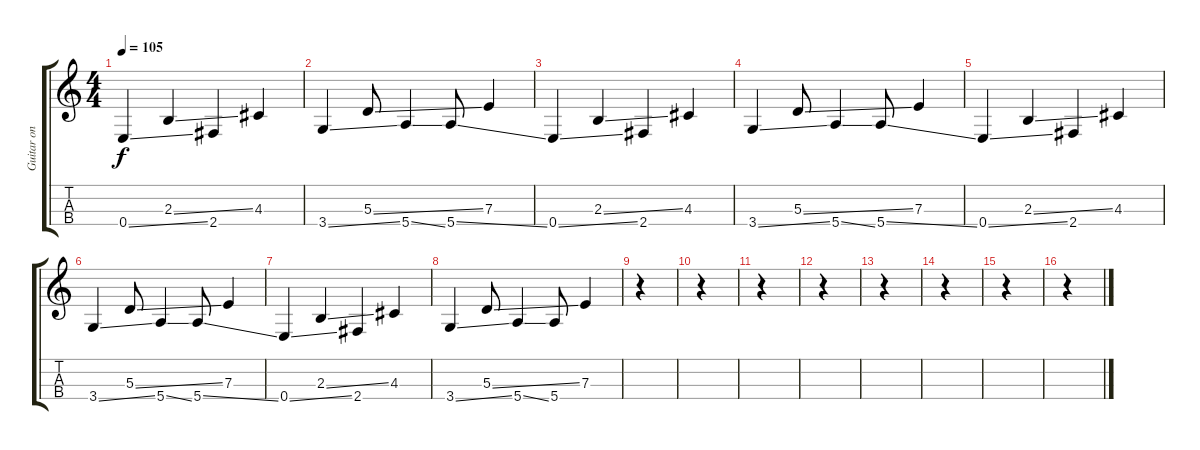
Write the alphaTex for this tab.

\track ("Guitar on Phaser" "Guitar on ") {instrument pad1newage}
\staff {score tabs}
\tuning (G4 D4 A3 E3) {hide}
\ts (4 4)
\tempo 105
\clef g2
\ks c
0.4{ss}.4{dy f instrument pad1newage} 2.3{ss}.4 2.4.4 4.3.4 |
3.4{ss}.4 5.3{ss}.8 5.4{ss}.4 5.4{ss}.8 7.3.4 |
0.4{ss}.4 2.3{ss}.4 2.4.4 4.3.4 |
3.4{ss}.4 5.3{ss}.8 5.4{ss}.4 5.4{ss}.8 7.3.4 |
0.4{ss}.4 2.3{ss}.4 2.4.4 4.3.4 |
3.4{ss}.4 5.3{ss}.8 5.4{ss}.4 5.4{ss}.8 7.3.4 |
0.4{ss}.4 2.3{ss}.4 2.4.4 4.3.4 |
3.4{ss}.4 5.3{ss}.8 5.4{ss}.4 5.4.8 7.3.4 |
r.4 |
r.4 |
r.4 |
r.4 |
r.4 |
r.4 |
r.4 |
r.4
